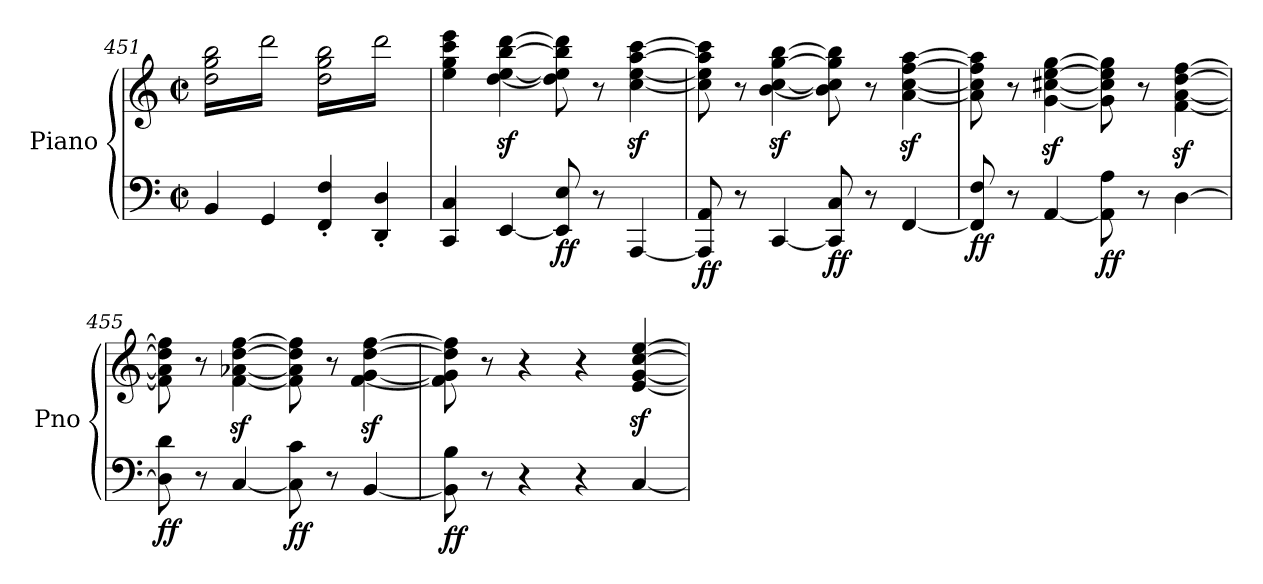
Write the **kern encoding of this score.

**kern	**kern	**dynam
*part1	*part1	*part1
*staff2	*staff1	*staff1/2
*I"Piano	*	*
*I'Pno	*	*
*clefF4	*clefG2	*
*k[]	*k[]	*
*M4/4	*M4/4	*
*met(c|)	*met(c|)	*
=451	=451	=451
*	*tremolo	*
4BB/	16dd\ 16gg\ 16bb\LL	.
.	16ddd\	.
.	16dd\ 16gg\ 16bb\	.
.	16ddd\	.
4GG/	16dd\ 16gg\ 16bb\	.
.	16ddd\	.
.	16dd\ 16gg\ 16bb\	.
.	16ddd\JJ	.
4FF/' 4F/'	16dd\ 16gg\ 16bb\LL	.
.	16ddd\	.
.	16dd\ 16gg\ 16bb\	.
.	16ddd\	.
4DD/' 4D/'	16dd\ 16gg\ 16bb\	.
.	16ddd\	.
.	16dd\ 16gg\ 16bb\	.
.	16ddd\JJ	.
*	*Xtremolo	*
!!LO:LB:g=z
=452	=452	=452
4CC/ 4C/	4ee\ 4gg\ 4ccc\ 4eee\	.
.	.	.
.	.	.
.	.	.
[4EE/	[4dd\z< [4ee\z< [4bb\z< [4ddd\z<	.
!	!	!LO:DY:b=2
8EE/] 8E/	8dd\] 8ee\] 8bb\] 8ddd\]	ff
8r	8r	.
[4AAA/	[4cc\z< [4ee\z< [4aa\z< [4ccc\z<	.
=453	=453	=453
!	!	!LO:DY:b=2
8AAA/] 8AA/	8cc\] 8ee\] 8aa\] 8ccc\]	ff
8r	8r	.
[4CC/	[4b\z< [4cc\z< [4gg\z< [4bb\z<	.
!	!	!LO:DY:b=2
8CC/] 8C/	8b\] 8cc\] 8gg\] 8bb\]	ff
8r	8r	.
[4FF/	[4a\z< [4cc\z< [4ff\z< [4aa\z<	.
=454	=454	=454
!	!	!LO:DY:b=2
8FF/] 8F/	8a\] 8cc\] 8ff\] 8aa\]	ff
8r	8r	.
[4AA/	[4g\z< [4cc#X\z< [4ee\z< [4gg\z<	.
!	!	!LO:DY:b=2
8AA\] 8A\	8g\] 8cc#\] 8ee\] 8gg\]	ff
8r	8r	.
[4D\	[4f\z< [4a\z< [4dd\z< [4ff\z<	.
=455	=455	=455
!	!	!LO:DY:b=2
8D\] 8d\	8f\] 8a\] 8dd\] 8ff\]	ff
8r	8r	.
[4C/	[4f\z< [4a-X\z< [4dd\z< [4ff\z<	.
!	!	!LO:DY:b=2
8C\] 8c\	8f\] 8a-\] 8dd\] 8ff\]	ff
8r	8r	.
[4BB/	[4f\z< [4g\z< [4dd\z< [4ff\z<	.
=456	=456	=456
!	!	!LO:DY:b=2
8BB\] 8B\	8f\] 8g\] 8dd\] 8ff\]	ff
8r	8r	.
4r	4r	.
4r	4r	.
[4C/	[4e/z< [4g/z< [4cc/z< [4ee/z<	.
=	=	=
*-	*-	*-
